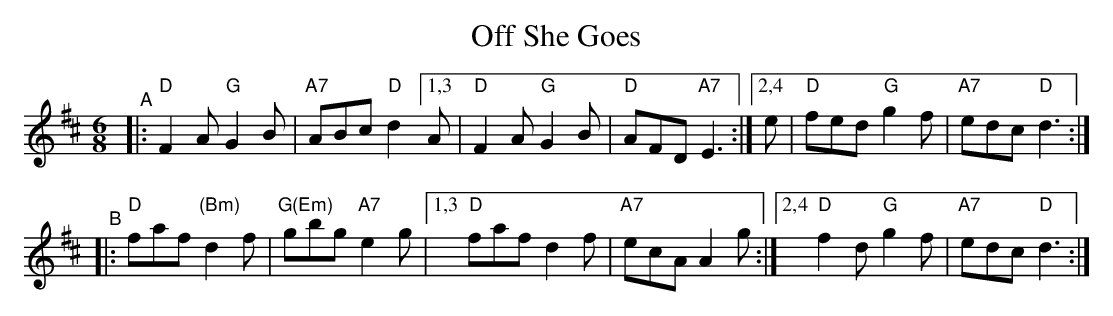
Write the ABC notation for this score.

X:1
T: Off She Goes
M: 6/8
L: 1/8
K: D
"^A"\
|:"D"F2A "G"G2B | "A7"ABc "D"d2 [1,3 A | "D"F2A "G"G2B | "D"AFD "A7"E3 \
                              :|[2,4 e | "D"fed "G"g2f | "A7"edc "D"d3 :|
"^B"\
|:"D"faf "(Bm)"d2f | "G(Em)"gbg "A7"e2g |[1,3 "D"faf    d2f | "A7"ecA   A2g \
                                       :|[2,4 "D"f2d "G"g2f | "A7"edc "D"d3 :|
